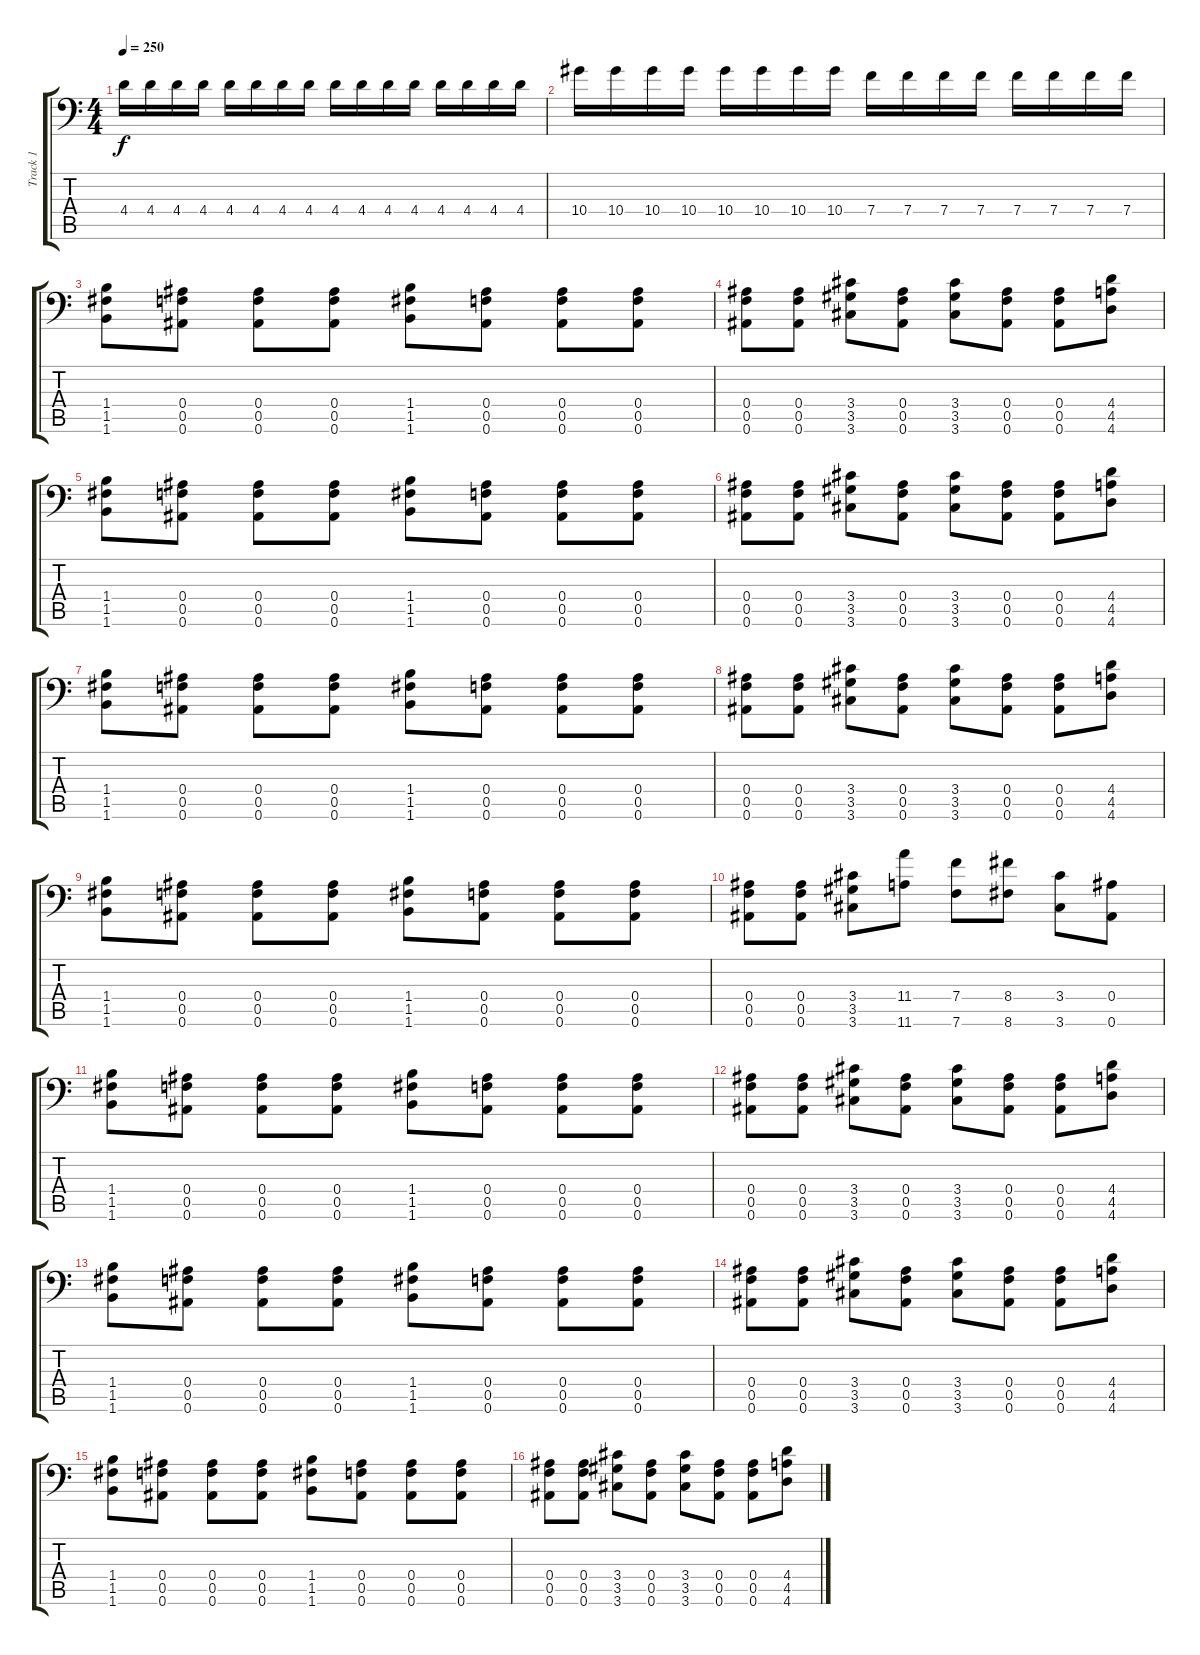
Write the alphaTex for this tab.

\track ("Track 1" "Track 1") {instrument distortionguitar}
\staff {score tabs}
\tuning (C4 G3 Eb3 Bb2 F2 Bb1) {hide}
\ts (4 4)
\tempo 250
\clef f4
\ks c
4.4.16{dy f} 4.4.16 4.4.16 4.4.16 4.4.16 4.4.16 4.4.16 4.4.16 4.4.16 4.4.16 4.4.16 4.4.16 4.4.16 4.4.16 4.4.16 4.4.16 |
10.4.16 10.4.16 10.4.16 10.4.16 10.4.16 10.4.16 10.4.16 10.4.16 7.4.16 7.4.16 7.4.16 7.4.16 7.4.16 7.4.16 7.4.16 7.4.16 |
(1.4 1.5 1.6).8 (0.4 0.5 0.6).8 (0.4 0.5 0.6).8 (0.4 0.5 0.6).8 (1.4 1.5 1.6).8 (0.4 0.5 0.6).8 (0.4 0.5 0.6).8 (0.4 0.5 0.6).8 |
(0.4 0.5 0.6).8 (0.4 0.5 0.6).8 (3.4 3.5 3.6).8 (0.4 0.5 0.6).8 (3.4 3.5 3.6).8 (0.4 0.5 0.6).8 (0.4 0.5 0.6).8 (4.4 4.5 4.6).8 |
(1.4 1.5 1.6).8 (0.4 0.5 0.6).8 (0.4 0.5 0.6).8 (0.4 0.5 0.6).8 (1.4 1.5 1.6).8 (0.4 0.5 0.6).8 (0.4 0.5 0.6).8 (0.4 0.5 0.6).8 |
(0.4 0.5 0.6).8 (0.4 0.5 0.6).8 (3.4 3.5 3.6).8 (0.4 0.5 0.6).8 (3.4 3.5 3.6).8 (0.4 0.5 0.6).8 (0.4 0.5 0.6).8 (4.4 4.5 4.6).8 |
(1.4 1.5 1.6).8 (0.4 0.5 0.6).8 (0.4 0.5 0.6).8 (0.4 0.5 0.6).8 (1.4 1.5 1.6).8 (0.4 0.5 0.6).8 (0.4 0.5 0.6).8 (0.4 0.5 0.6).8 |
(0.4 0.5 0.6).8 (0.4 0.5 0.6).8 (3.4 3.5 3.6).8 (0.4 0.5 0.6).8 (3.4 3.5 3.6).8 (0.4 0.5 0.6).8 (0.4 0.5 0.6).8 (4.4 4.5 4.6).8 |
(1.4 1.5 1.6).8 (0.4 0.5 0.6).8 (0.4 0.5 0.6).8 (0.4 0.5 0.6).8 (1.4 1.5 1.6).8 (0.4 0.5 0.6).8 (0.4 0.5 0.6).8 (0.4 0.5 0.6).8 |
(0.4 0.5 0.6).8 (0.4 0.5 0.6).8 (3.4 3.5 3.6).8 (11.4 11.6).8 (7.4 7.6).8 (8.4 8.6).8 (3.4 3.6).8 (0.4 0.6).8 |
(1.4 1.5 1.6).8 (0.4 0.5 0.6).8 (0.4 0.5 0.6).8 (0.4 0.5 0.6).8 (1.4 1.5 1.6).8 (0.4 0.5 0.6).8 (0.4 0.5 0.6).8 (0.4 0.5 0.6).8 |
(0.4 0.5 0.6).8 (0.4 0.5 0.6).8 (3.4 3.5 3.6).8 (0.4 0.5 0.6).8 (3.4 3.5 3.6).8 (0.4 0.5 0.6).8 (0.4 0.5 0.6).8 (4.4 4.5 4.6).8 |
(1.4 1.5 1.6).8 (0.4 0.5 0.6).8 (0.4 0.5 0.6).8 (0.4 0.5 0.6).8 (1.4 1.5 1.6).8 (0.4 0.5 0.6).8 (0.4 0.5 0.6).8 (0.4 0.5 0.6).8 |
(0.4 0.5 0.6).8 (0.4 0.5 0.6).8 (3.4 3.5 3.6).8 (0.4 0.5 0.6).8 (3.4 3.5 3.6).8 (0.4 0.5 0.6).8 (0.4 0.5 0.6).8 (4.4 4.5 4.6).8 |
(1.4 1.5 1.6).8 (0.4 0.5 0.6).8 (0.4 0.5 0.6).8 (0.4 0.5 0.6).8 (1.4 1.5 1.6).8 (0.4 0.5 0.6).8 (0.4 0.5 0.6).8 (0.4 0.5 0.6).8 |
(0.4 0.5 0.6).8 (0.4 0.5 0.6).8 (3.4 3.5 3.6).8 (0.4 0.5 0.6).8 (3.4 3.5 3.6).8 (0.4 0.5 0.6).8 (0.4 0.5 0.6).8 (4.4 4.5 4.6).8
